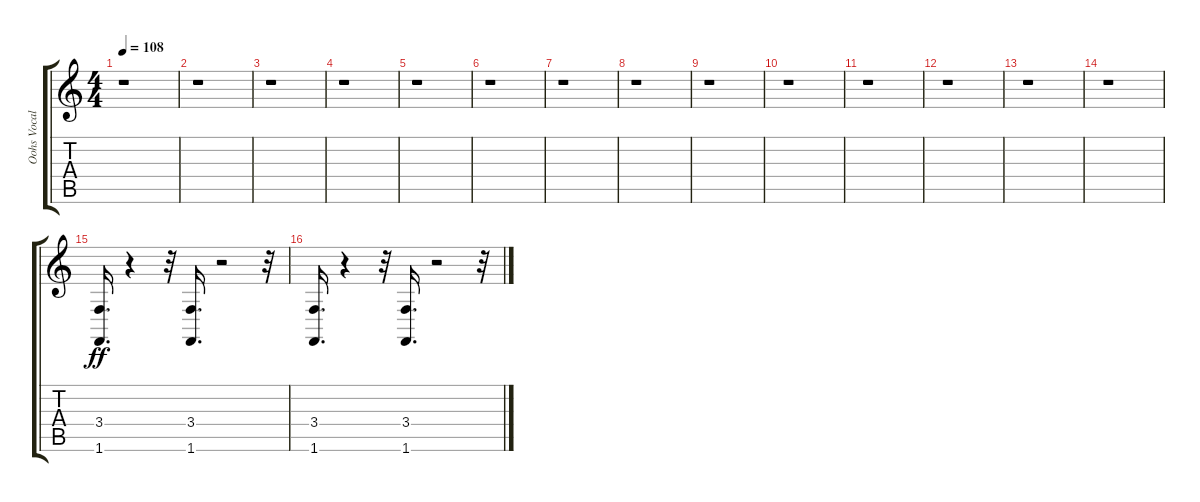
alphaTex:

\track ("Oohs Vocals" "Oohs Vocal") {instrument lead6voice}
\staff {score tabs}
\tuning (E4 B3 G3 D3 A2 E2) {hide}
\ts (4 4)
\tempo 108
\clef g2
\ks c
r.1{dy ff} |
r.1 |
r.1 |
r.1 |
r.1 |
r.1 |
r.1 |
r.1 |
r.1 |
r.1 |
r.1 |
r.1 |
r.1 |
r.1 |
(3.4 1.6).16{d} r.4 r.32 (3.4 1.6).16{d} r.2 r.32 |
(3.4 1.6).16{d} r.4 r.32 (3.4 1.6).16{d} r.2 r.32
